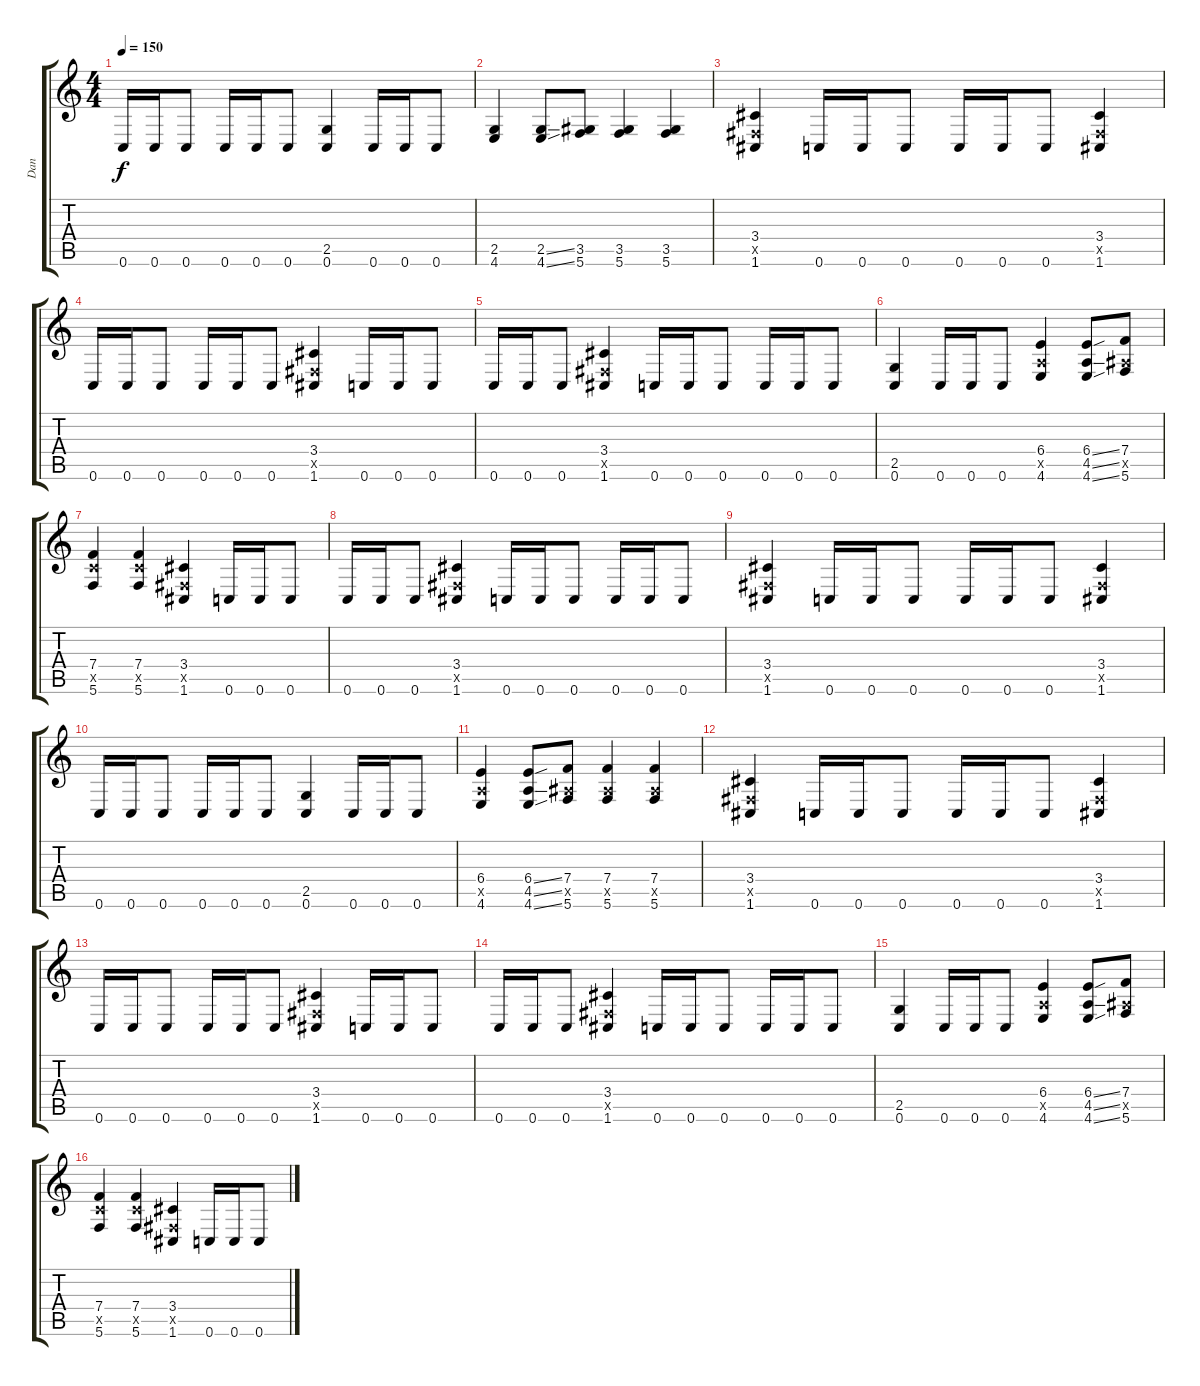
\track ("Dan" "Dan") {instrument distortionguitar}
\staff {score tabs}
\tuning (C4 G3 Eb3 Bb2 F2 C2) {hide}
\ts (4 4)
\tempo 150
\clef g2
\ks c
0.6.16{dy f} 0.6.16 0.6.8 0.6.16 0.6.16 0.6.8 (2.5 0.6).4 0.6.16 0.6.16 0.6.8 |
(2.5 4.6).4 (2.5{ss} 4.6{ss}).8 (3.5 5.6).8 (3.5 5.6).4 (3.5 5.6).4 |
(3.4 1.5{x} 1.6).4 0.6.16 0.6.16 0.6.8 0.6.16 0.6.16 0.6.8 (3.4 1.5{x} 1.6).4 |
0.6.16 0.6.16 0.6.8 0.6.16 0.6.16 0.6.8 (3.4 1.5{x} 1.6).4 0.6.16 0.6.16 0.6.8 |
0.6.16 0.6.16 0.6.8 (3.4 1.5{x} 1.6).4 0.6.16 0.6.16 0.6.8 0.6.16 0.6.16 0.6.8 |
(2.5 0.6).4 0.6.16 0.6.16 0.6.8 (6.4 4.5{x} 4.6).4 (6.4{ss} 4.5{ss} 4.6{ss}).8 (7.4 5.5{x} 5.6).8 |
(7.4 7.5{x} 5.6).4 (7.4 7.5{x} 5.6).4 (3.4 1.5{x} 1.6).4 0.6.16 0.6.16 0.6.8 |
0.6.16 0.6.16 0.6.8 (3.4 1.5{x} 1.6).4 0.6.16 0.6.16 0.6.8 0.6.16 0.6.16 0.6.8 |
(3.4 1.5{x} 1.6).4 0.6.16 0.6.16 0.6.8 0.6.16 0.6.16 0.6.8 (3.4 1.5{x} 1.6).4 |
0.6.16 0.6.16 0.6.8 0.6.16 0.6.16 0.6.8 (2.5 0.6).4 0.6.16 0.6.16 0.6.8 |
(6.4 4.5{x} 4.6).4 (6.4{ss} 4.5{ss} 4.6{ss}).8 (7.4 5.5{x} 5.6).8 (7.4 5.5{x} 5.6).4 (7.4 5.5{x} 5.6).4 |
(3.4 1.5{x} 1.6).4 0.6.16 0.6.16 0.6.8 0.6.16 0.6.16 0.6.8 (3.4 1.5{x} 1.6).4 |
0.6.16 0.6.16 0.6.8 0.6.16 0.6.16 0.6.8 (3.4 1.5{x} 1.6).4 0.6.16 0.6.16 0.6.8 |
0.6.16 0.6.16 0.6.8 (3.4 1.5{x} 1.6).4 0.6.16 0.6.16 0.6.8 0.6.16 0.6.16 0.6.8 |
(2.5 0.6).4 0.6.16 0.6.16 0.6.8 (6.4 4.5{x} 4.6).4 (6.4{ss} 4.5{ss} 4.6{ss}).8 (7.4 5.5{x} 5.6).8 |
(7.4 7.5{x} 5.6).4 (7.4 7.5{x} 5.6).4 (3.4 1.5{x} 1.6).4 0.6.16 0.6.16 0.6.8
